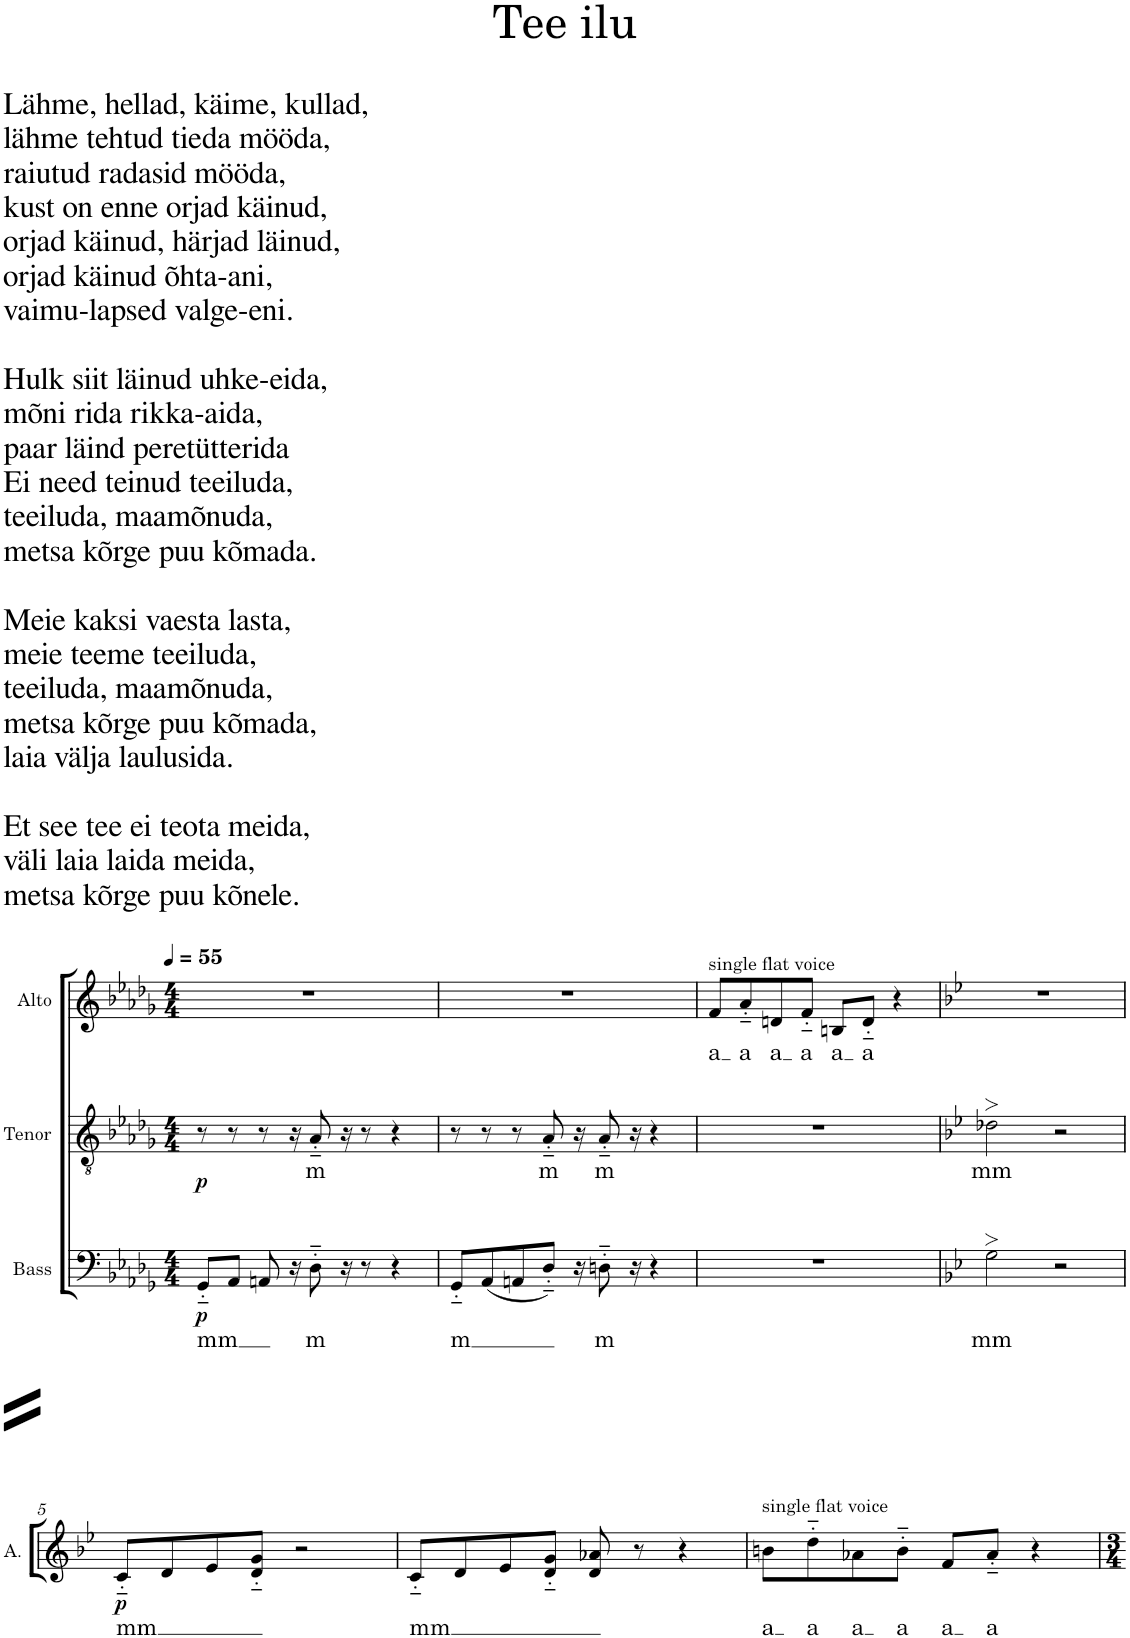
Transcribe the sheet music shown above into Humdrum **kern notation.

**kern	**text	**dynam	**kern	**text	**dynam	**kern	**text	**dynam	**kern
*part4	*part4	*part4	*part3	*part3	*part3	*part2	*part2	*part2	*part1
*staff4	*staff4	*staff4	*staff3	*staff3	*staff3	*staff2	*staff2	*staff2	*staff1
*I"Bass	*	*	*I"Tenor	*	*	*I"Alto	*	*	*I"Soprano
*I'B.	*	*	*I'T.	*	*	*I'A.	*	*	*I'S.
*clefF4	*	*	*clefGv2	*	*	*clefG2	*	*	*clefG2
*	*	*	*	*	*	*Trd1c2	*	*	*
*k[b-e-a-d-g-]	*	*	*k[b-e-a-d-g-]	*	*	*k[b-e-a-d-g-]	*	*	*k[b-e-a-d-g-]
*M4/4	*	*	*M4/4	*	*	*M4/4	*	*	*M4/4
*MM55	*	*	*MM55	*	*	*MM55	*	*	*MM55
=1	=1	=1	=1	=1	=1	=1	=1	=1	=1
!	!	!	!	!	!	!	!	!	!LO:TX:a:t=Lähme, hellad, käime, kullad,
!	!	!	!	!	!	!	!	!	!LO:TX:a:t=lähme tehtud tieda mööda,
!	!	!	!	!	!	!	!	!	!LO:TX:a:t=raiutud radasid mööda,
!	!	!	!	!	!	!	!	!	!LO:TX:a:t=kust on enne orjad käinud,
!	!	!	!	!	!	!	!	!	!LO:TX:a:t=orjad käinud, härjad läinud,
!	!	!	!	!	!	!	!	!	!LO:TX:a:t=orjad käinud õhta-ani,
!	!	!	!	!	!	!	!	!	!LO:TX:a:t=vaimu-lapsed valge-eni.
!	!	!	!	!	!	!	!	!	!LO:TX:a:t=Hulk siit läinud uhke-eida,
!	!	!	!	!	!	!	!	!	!LO:TX:a:t=mõni rida rikka-aida,
!	!	!	!	!	!	!	!	!	!LO:TX:a:t=paar läind peretütterida
!	!	!	!	!	!	!	!	!	!LO:TX:a:t=Ei need teinud teeiluda,
!	!	!	!	!	!	!	!	!	!LO:TX:a:t=teeiluda, maamõnuda,
!	!	!	!	!	!	!	!	!	!LO:TX:a:t=metsa kõrge puu kõmada.
!	!	!	!	!	!	!	!	!	!LO:TX:a:t=Meie kaksi vaesta lasta,
!	!	!	!	!	!	!	!	!	!LO:TX:a:t=meie teeme teeiluda,
!	!	!	!	!	!	!	!	!	!LO:TX:a:t=teeiluda, maamõnuda,
!	!	!	!	!	!	!	!	!	!LO:TX:a:t=metsa kõrge puu kõmada,
!	!	!	!	!	!	!	!	!	!LO:TX:a:t=laia välja laulusida.
!	!	!	!	!	!	!	!	!	!LO:TX:a:t=Et see tee ei teota meida,
!	!	!	!	!	!	!	!	!	!LO:TX:a:t=väli laia laida meida,
!	!	!	!	!	!	!	!	!	!LO:TX:a:t=metsa kõrge puu kõnele.
!	!LO:LY:b	!LO:DY:b	!	!	!LO:DY:b	!	!	!	!
8GG-'~/L	mm	p	8r	.	p	1r	.	.	1r
8AA-/J	.	.	8r	.	.	.	.	.	.
8AAn/	.	.	8r	.	.	.	.	.	.
16r	.	.	16r	.	.	.	.	.	.
!	!LO:LY:b	!	!	!LO:LY:b	!	!	!	!	!
8D-'~\	m	.	8A-'~/	m	.	.	.	.	.
16r	.	.	16r	.	.	.	.	.	.
8r	.	.	8r	.	.	.	.	.	.
4r	.	.	4r	.	.	.	.	.	.
=2	=2	=2	=2	=2	=2	=2	=2	=2	=2
!	!LO:LY:b	!	!	!	!	!	!	!	!
8GG-'~/L	m	.	8r	.	.	1r	.	.	1r
(8AA-/	.	.	8r	.	.	.	.	.	.
8AAn/	.	.	8r	.	.	.	.	.	.
!	!	!	!	!LO:LY:b	!	!	!	!	!
8D-'~/J)	.	.	8A-'~/	m	.	.	.	.	.
16r	.	.	16r	.	.	.	.	.	.
!	!LO:LY:b	!	!	!LO:LY:b	!	!	!	!	!
8Dn'~\	m	.	8A-'~/	m	.	.	.	.	.
16r	.	.	16r	.	.	.	.	.	.
4r	.	.	4r	.	.	.	.	.	.
=3	=3	=3	=3	=3	=3	=3	=3	=3	=3
!	!	!	!	!	!	!LO:TX:a:t=single flat voice	!	!	!
!	!	!	!	!	!	!	!LO:LY:b	!	!
1r	.	.	1r	.	.	8f/L	a	.	1r
!	!	!	!	!	!	!	!LO:LY:b	!	!
.	.	.	.	.	.	8a-'~/	a	.	.
!	!	!	!	!	!	!	!LO:LY:b	!	!
.	.	.	.	.	.	8dn/	a	.	.
!	!	!	!	!	!	!	!LO:LY:b	!	!
.	.	.	.	.	.	8f'~/J	a	.	.
!	!	!	!	!	!	!	!LO:LY:b	!	!
.	.	.	.	.	.	8Bn/L	a	.	.
!	!	!	!	!	!	!	!LO:LY:b	!	!
.	.	.	.	.	.	8d'~/J	a	.	.
.	.	.	.	.	.	4r	.	.	.
=4	=4	=4	=4	=4	=4	=4	=4	=4	=4
*k[b-e-]	*	*	*k[b-e-]	*	*	*k[b-e-]	*	*	*k[b-e-]
!	!LO:LY:b	!	!	!LO:LY:b	!	!	!	!	!
2G>\	mm	.	2d-X>\	mm	.	1r	.	.	1r
2r	.	.	2r	.	.	.	.	.	.
!!LO:LB:g=z
=5	=5	=5	=5	=5	=5	=5	=5	=5	=5
!	!	!	!	!	!	!	!LO:LY:b	!LO:DY:b	!
1r	.	.	1r	.	.	8c'~/L	mm	p	1r
.	.	.	.	.	.	8d/	.	.	.
.	.	.	.	.	.	8e-/	.	.	.
.	.	.	.	.	.	8d/'~ 8g/'~J	.	.	.
.	.	.	.	.	.	2r	.	.	.
=6	=6	=6	=6	=6	=6	=6	=6	=6	=6
!	!	!	!	!	!	!	!LO:LY:b	!	!
1r	.	.	1r	.	.	8c'~/L	mm	.	1r
.	.	.	.	.	.	8d/	.	.	.
.	.	.	.	.	.	8e-/	.	.	.
.	.	.	.	.	.	8d/'~ 8g/'~J	.	.	.
.	.	.	.	.	.	8d/ 8a-X/	.	.	.
.	.	.	.	.	.	8r	.	.	.
.	.	.	.	.	.	4r	.	.	.
=7	=7	=7	=7	=7	=7	=7	=7	=7	=7
!	!	!	!	!	!	!LO:TX:a:t=single flat voice	!	!	!
!	!	!	!	!	!	!	!LO:LY:b	!	!
1r	.	.	1r	.	.	8bn\L	a	.	1r
!	!	!	!	!	!	!	!LO:LY:b	!	!
.	.	.	.	.	.	8dd'~\	a	.	.
!	!	!	!	!	!	!	!LO:LY:b	!	!
.	.	.	.	.	.	8a-X\	a	.	.
!	!	!	!	!	!	!	!LO:LY:b	!	!
.	.	.	.	.	.	8b'~\J	a	.	.
!	!	!	!	!	!	!	!LO:LY:b	!	!
.	.	.	.	.	.	8f/L	a	.	.
!	!	!	!	!	!	!	!LO:LY:b	!	!
.	.	.	.	.	.	8a-'~/J	a	.	.
.	.	.	.	.	.	4r	.	.	.
=	=	=	=	=	=	=	=	=	=
*-	*-	*-	*-	*-	*-	*-	*-	*-	*-
